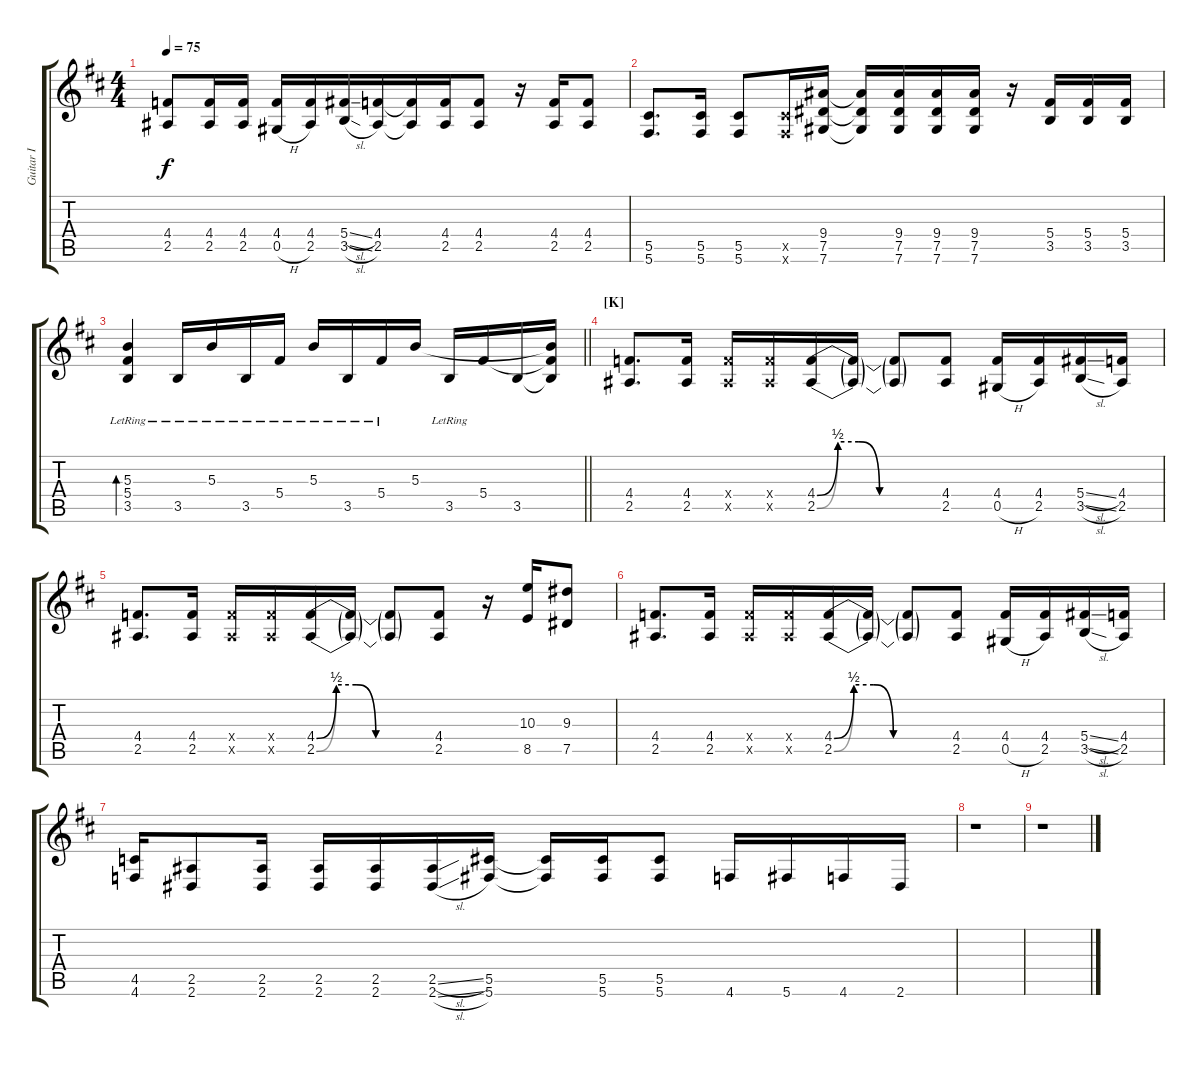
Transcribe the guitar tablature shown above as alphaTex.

\track ("Guitar I" "Guitar I") {instrument overdrivenguitar}
\staff {score tabs}
\tuning (Eb4 Bb3 Gb3 Db3 Ab2 Db2) {hide}
\ts (4 4)
\tempo 75
\clef g2
\ks bminor
(4.4 2.5).8{dy f} (4.4 2.5).16 (4.4 2.5).16 (4.4 0.5{h}).16 (4.4 2.5).16 (5.4{sl} 3.5{sl}).16 (4.4 2.5).16{beam merge} (4.4{t} 2.5{t}).16 (4.4 2.5).16 (4.4 2.5).8 r.16 (4.4 2.5).16 (4.4 2.5).8 |
(5.5 5.6).8{d} (5.5 5.6).16 (5.5 5.6).8 (5.5{x} 5.6{x}).16 (9.4 7.5 7.6).16 (9.4{t} 7.5{t} 7.6{t}).16 (9.4 7.5 7.6).16 (9.4 7.5 7.6).16 (9.4 7.5 7.6).16 r.16 (5.4 3.5).16 (5.4 3.5).16 (5.4 3.5).16 |
\barLineRight lightlight
(5.3{lr} 5.4{lr} 3.5{lr}).4{bd 120} 3.5{lr}.16 5.3{lr}.16 3.5{lr}.16 5.4{lr}.16 5.3{lr}.16 3.5{lr}.16 5.4{lr}.16 5.3.16 3.5{lr}.16 5.4.16 3.5.16 (5.3{t} 5.4{t} 3.5{t}).16 |
\section ("" "[K]")
(4.4 2.5).8{d} (4.4 2.5).16 (4.4{x} 2.5{x}).16 (4.4{x} 2.5{x}).16 (4.4{be (custom 0 0 10 2 20 2 30 0 60 0)} 2.5{be (custom 0 0 10 2 20 2 30 0 60 0)}).16 (4.4{t} 2.5{t}).16 (4.4{t} 2.5{t}).8 (4.4 2.5).8 (4.4 0.5{h}).16 (4.4 2.5).16 (5.4{sl} 3.5{sl}).16 (4.4 2.5).16 |
(4.4 2.5).8{d} (4.4 2.5).16 (4.4{x} 2.5{x}).16 (4.4{x} 2.5{x}).16 (4.4{be (custom 0 0 10 2 20 2 30 0 60 0)} 2.5{be (custom 0 0 10 2 20 2 30 0 60 0)}).16 (4.4{t} 2.5{t}).16 (4.4{t} 2.5{t}).8 (4.4 2.5).8 r.16 (10.3 8.5).16 (9.3 7.5).8 |
(4.4 2.5).8{d} (4.4 2.5).16 (4.4{x} 2.5{x}).16 (4.4{x} 2.5{x}).16 (4.4{be (custom 0 0 10 2 20 2 30 0 60 0)} 2.5{be (custom 0 0 10 2 20 2 30 0 60 0)}).16 (4.4{t} 2.5{t}).16 (4.4{t} 2.5{t}).8 (4.4 2.5).8 (4.4 0.5{h}).16 (4.4 2.5).16 (5.4{sl} 3.5{sl}).16 (4.4 2.5).16 |
(4.5 4.6).16 (2.5 2.6).8 (2.5 2.6).16 (2.5 2.6).16 (2.5 2.6).16 (2.5{sl} 2.6{sl}).16 (5.5 5.6).16 (5.5{t} 5.6{t}).16 (5.5 5.6).16 (5.5 5.6).8 4.6.16 5.6.16 4.6.16 2.6.16 |
r.1 |
r.1
